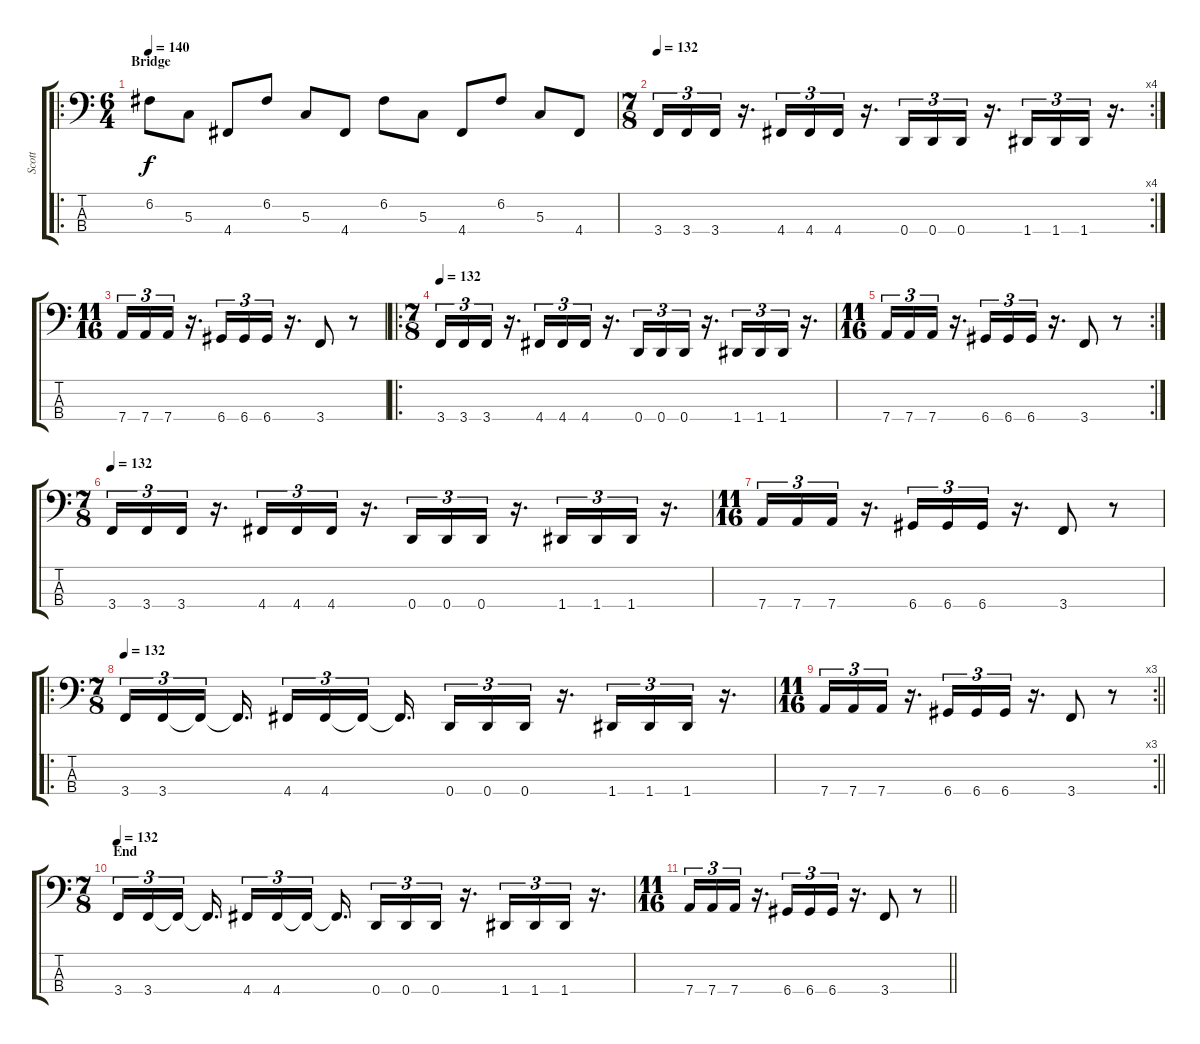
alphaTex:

\track ("Scott" "Scott") {instrument electricbasspick}
\staff {score tabs}
\tuning (F2 C2 G1 D1) {hide}
\ro
\ts (6 4)
\section ("" "Bridge")
\tempo 140
\clef f4
\ks c
6.2.8{dy f} 5.3.8 4.4.8 6.2.8 5.3.8 4.4.8 6.2.8 5.3.8 4.4.8 6.2.8 5.3.8 4.4.8 |
\rc 4
\ts (7 8)
\tempo 132
3.4.16{tu (3 2)} 3.4.16{tu (3 2)} 3.4.16{tu (3 2)} r.16{d} 4.4.16{tu (3 2)} 4.4.16{tu (3 2)} 4.4.16{tu (3 2)} r.16{d} 0.4.16{tu (3 2)} 0.4.16{tu (3 2)} 0.4.16{tu (3 2)} r.16{d} 1.4.16{tu (3 2)} 1.4.16{tu (3 2)} 1.4.16{tu (3 2)} r.16{d} |
\ts (11 16)
7.4.16{tu (3 2)} 7.4.16{tu (3 2)} 7.4.16{tu (3 2)} r.16{d} 6.4.16{tu (3 2)} 6.4.16{tu (3 2)} 6.4.16{tu (3 2)} r.16{d} 3.4.8 r.8 |
\ro
\ts (7 8)
\tempo 132
3.4.16{tu (3 2)} 3.4.16{tu (3 2)} 3.4.16{tu (3 2)} r.16{d} 4.4.16{tu (3 2)} 4.4.16{tu (3 2)} 4.4.16{tu (3 2)} r.16{d} 0.4.16{tu (3 2)} 0.4.16{tu (3 2)} 0.4.16{tu (3 2)} r.16{d} 1.4.16{tu (3 2)} 1.4.16{tu (3 2)} 1.4.16{tu (3 2)} r.16{d} |
\rc 2
\ts (11 16)
7.4.16{tu (3 2)} 7.4.16{tu (3 2)} 7.4.16{tu (3 2)} r.16{d} 6.4.16{tu (3 2)} 6.4.16{tu (3 2)} 6.4.16{tu (3 2)} r.16{d} 3.4.8 r.8 |
\ts (7 8)
\tempo 132
3.4.16{tu (3 2)} 3.4.16{tu (3 2)} 3.4.16{tu (3 2)} r.16{d} 4.4.16{tu (3 2)} 4.4.16{tu (3 2)} 4.4.16{tu (3 2)} r.16{d} 0.4.16{tu (3 2)} 0.4.16{tu (3 2)} 0.4.16{tu (3 2)} r.16{d} 1.4.16{tu (3 2)} 1.4.16{tu (3 2)} 1.4.16{tu (3 2)} r.16{d} |
\ts (11 16)
7.4.16{tu (3 2)} 7.4.16{tu (3 2)} 7.4.16{tu (3 2)} r.16{d} 6.4.16{tu (3 2)} 6.4.16{tu (3 2)} 6.4.16{tu (3 2)} r.16{d} 3.4.8 r.8 |
\ro
\ts (7 8)
\tempo 132
3.4.16{tu (3 2)} 3.4.16{tu (3 2)} 3.4{t}.16{tu (3 2)} 3.4{t}.16{d} 4.4.16{tu (3 2)} 4.4.16{tu (3 2)} 4.4{t}.16{tu (3 2) beam splitsecondary} 4.4{t}.16{d} 0.4.16{tu (3 2)} 0.4.16{tu (3 2)} 0.4.16{tu (3 2)} r.16{d} 1.4.16{tu (3 2)} 1.4.16{tu (3 2)} 1.4.16{tu (3 2)} r.16{d} |
\rc 3
\ts (11 16)
\barLineRight lightlight
7.4.16{tu (3 2)} 7.4.16{tu (3 2)} 7.4.16{tu (3 2)} r.16{d} 6.4.16{tu (3 2)} 6.4.16{tu (3 2)} 6.4.16{tu (3 2)} r.16{d} 3.4.8 r.8 |
\ts (7 8)
\section ("" "End")
\tempo 132
3.4.16{tu (3 2)} 3.4.16{tu (3 2)} 3.4{t}.16{tu (3 2)} 3.4{t}.16{d} 4.4.16{tu (3 2)} 4.4.16{tu (3 2)} 4.4{t}.16{tu (3 2) beam splitsecondary} 4.4{t}.16{d} 0.4.16{tu (3 2)} 0.4.16{tu (3 2)} 0.4.16{tu (3 2)} r.16{d} 1.4.16{tu (3 2)} 1.4.16{tu (3 2)} 1.4.16{tu (3 2)} r.16{d} |
\ts (11 16)
\barLineRight lightlight
7.4.16{tu (3 2)} 7.4.16{tu (3 2)} 7.4.16{tu (3 2)} r.16{d} 6.4.16{tu (3 2)} 6.4.16{tu (3 2)} 6.4.16{tu (3 2)} r.16{d} 3.4.8 r.8
